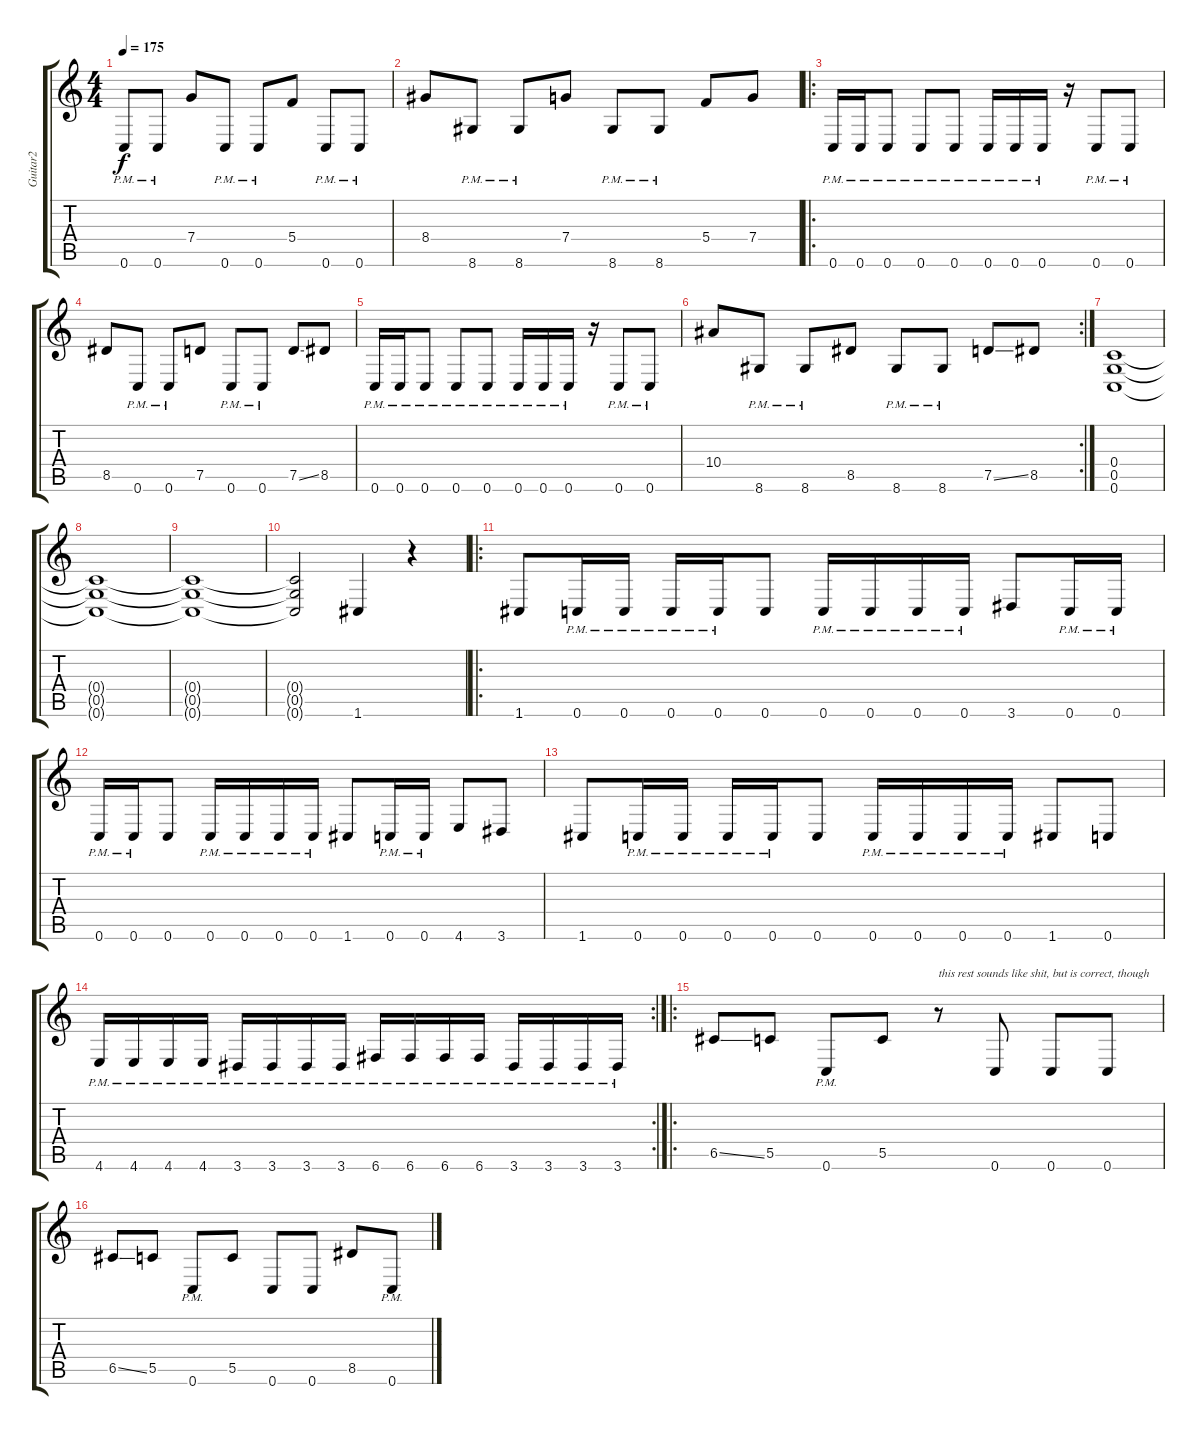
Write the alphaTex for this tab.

\track ("Guitar2" "Guitar2") {instrument distortionguitar}
\staff {score tabs}
\tuning (D4 A3 F3 C3 G2 C2) {hide}
\ts (4 4)
\tempo 175
\clef g2
\ks c
0.6{pm}.8{dy f} 0.6{pm}.8 7.4.8 0.6{pm}.8 0.6{pm}.8 5.4.8 0.6{pm}.8 0.6{pm}.8 |
8.4.8 8.6{pm}.8 8.6{pm}.8 7.4.8 8.6{pm}.8 8.6{pm}.8 5.4.8 7.4.8 |
\ro
0.6{pm}.16 0.6{pm}.16 0.6{pm}.8 0.6{pm}.8 0.6{pm}.8 0.6{pm}.16 0.6{pm}.16 0.6{pm}.16 r.16 0.6{pm}.8 0.6{pm}.8 |
8.5.8 0.6{pm}.8 0.6{pm}.8 7.5.8 0.6{pm}.8 0.6{pm}.8 7.5{ss}.8 8.5.8 |
0.6{pm}.16 0.6{pm}.16 0.6{pm}.8 0.6{pm}.8 0.6{pm}.8 0.6{pm}.16 0.6{pm}.16 0.6{pm}.16 r.16 0.6{pm}.8 0.6{pm}.8 |
\rc 2
10.4.8 8.6{pm}.8 8.6{pm}.8 8.5.8 8.6{pm}.8 8.6{pm}.8 7.5{ss}.8 8.5.8 |
(0.4 0.5 0.6).1 |
(0.4{t} 0.5{t} 0.6{t}).1 |
(0.4{t} 0.5{t} 0.6{t}).1 |
(0.4{t} 0.5{t} 0.6{t}).2 1.6.4 r.4 |
\ro
1.6.8 0.6{pm}.16 0.6{pm}.16 0.6{pm}.16 0.6{pm}.16 0.6.8 0.6{pm}.16 0.6{pm}.16 0.6{pm}.16 0.6{pm}.16 3.6.8 0.6{pm}.16 0.6{pm}.16 |
0.6{pm}.16 0.6{pm}.16 0.6.8 0.6{pm}.16 0.6{pm}.16 0.6{pm}.16 0.6{pm}.16 1.6.8 0.6{pm}.16 0.6{pm}.16 4.6.8 3.6.8 |
1.6.8 0.6{pm}.16 0.6{pm}.16 0.6{pm}.16 0.6{pm}.16 0.6.8 0.6{pm}.16 0.6{pm}.16 0.6{pm}.16 0.6{pm}.16 1.6.8 0.6.8 |
\rc 2
4.6{pm}.16 4.6{pm}.16 4.6{pm}.16 4.6{pm}.16 3.6{pm}.16 3.6{pm}.16 3.6{pm}.16 3.6{pm}.16 6.6{pm}.16 6.6{pm}.16 6.6{pm}.16 6.6{pm}.16 3.6{pm}.16 3.6{pm}.16 3.6{pm}.16 3.6{pm}.16 |
\ro
6.5{ss}.8 5.5.8 0.6{pm}.8 5.5.8 r.8{txt "this rest sounds like shit, but is correct, though"} 0.6.8 0.6.8 0.6.8 |
6.5{ss}.8 5.5.8 0.6{pm}.8 5.5.8 0.6.8 0.6.8 8.5.8 0.6{pm}.8
